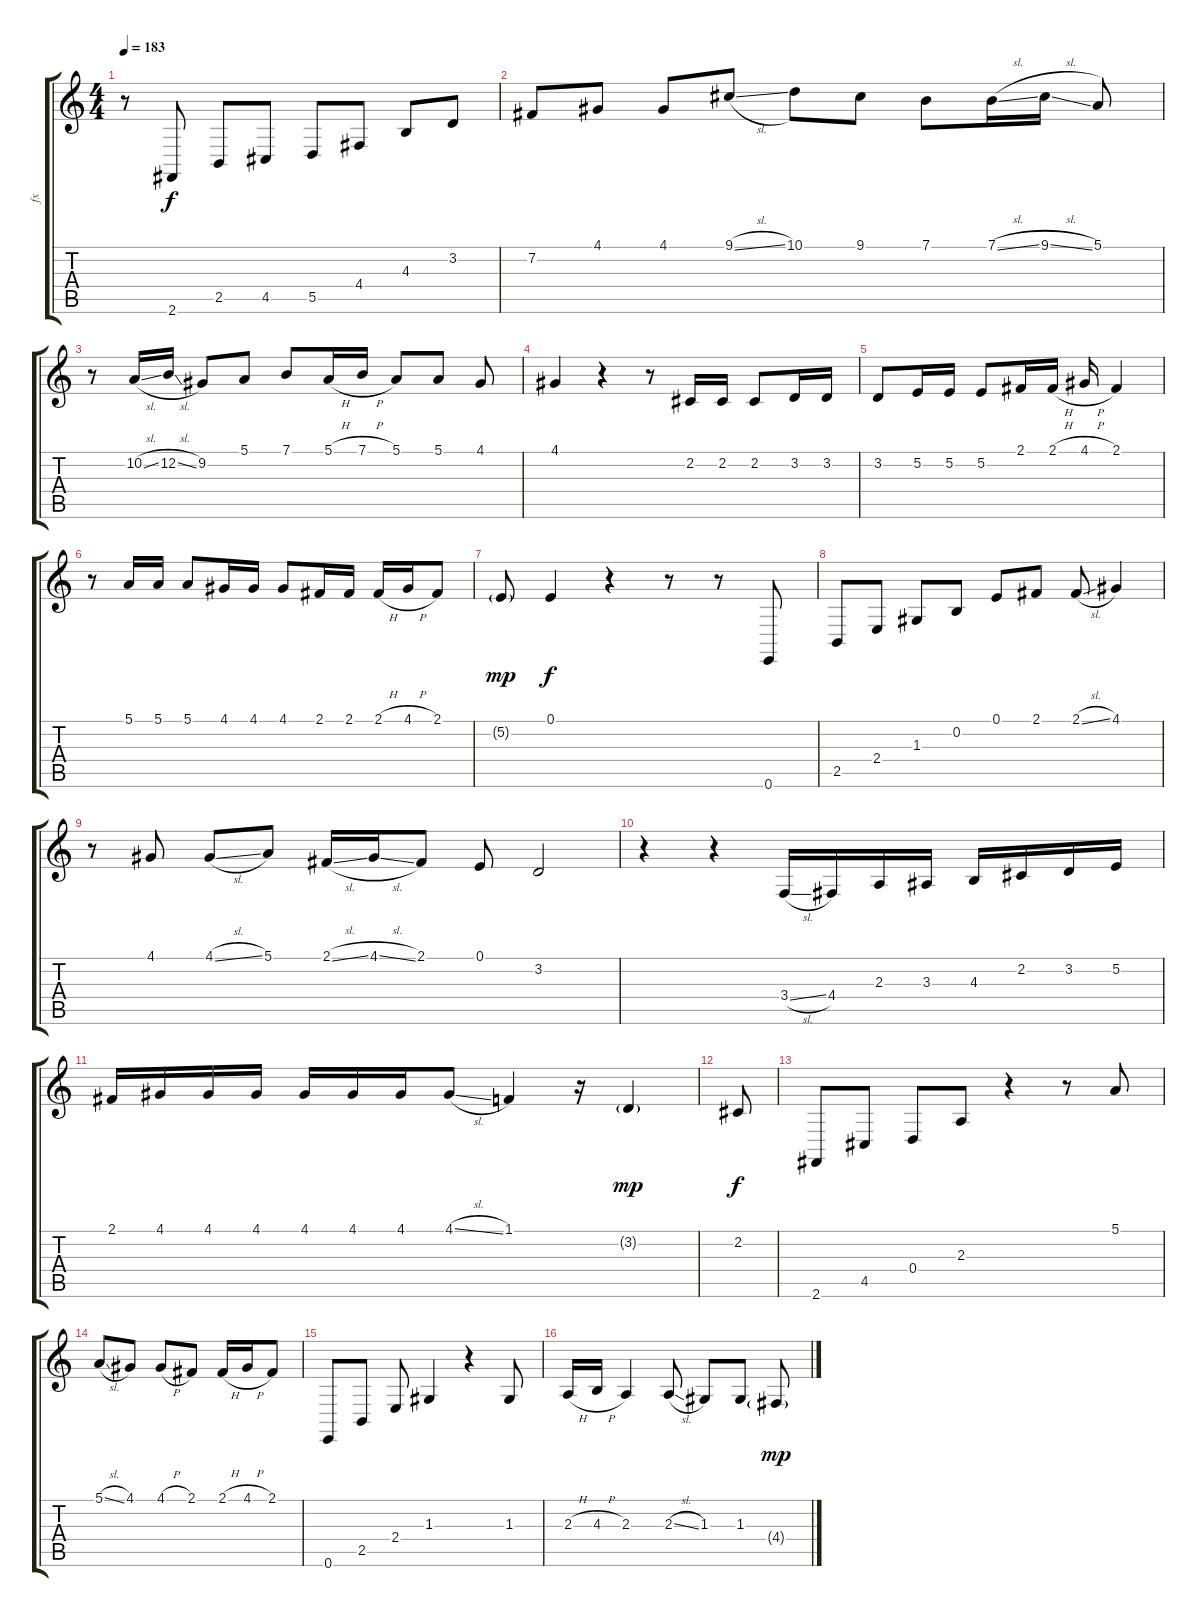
\track ("fx" "fx") {instrument fx6goblins}
\staff {score tabs}
\tuning (E4 B3 G3 D3 A2 E2) {hide}
\ts (4 4)
\tempo 183
\clef g2
\ks c
r.8{dy f} 2.6.8 2.5.8 4.5.8 5.5.8 4.4.8 4.3.8 3.2.8 |
7.2.8 4.1.8 4.1.8 9.1{sl}.8 10.1.8 9.1.8 7.1.8 7.1{sl}.16 9.1{sl}.16 5.1.8 |
r.8 10.2{sl}.16 12.2{sl}.16 9.2.8 5.1.8 7.1.8 5.1{h}.16 7.1{h}.16 5.1.8 5.1.8 4.1.8 |
4.1.4 r.4 r.8 2.2.16 2.2.16 2.2.8 3.2.16 3.2.16 |
3.2.8 5.2.16 5.2.16 5.2.8 2.1.16 2.1{h}.16 4.1{h}.16 2.1.4 |
r.8 5.1.16 5.1.16 5.1.8 4.1.16 4.1.16 4.1.8 2.1.16 2.1.16 2.1{h}.16 4.1{h}.16 2.1.8 |
5.2{g}.8{dy mp} 0.1.4{dy f} r.4 r.8 r.8 0.6.8 |
2.5.8 2.4.8 1.3.8 0.2.8 0.1.8 2.1.8 2.1{sl}.8 4.1.4 |
r.8 4.1.8 4.1{sl}.8 5.1.8 2.1{sl}.16 4.1{sl}.16 2.1.8 0.1.8 3.2.2 |
r.4 r.4 3.4{sl}.16 4.4.16 2.3.16 3.3.16 4.3.16 2.2.16 3.2.16 5.2.16 |
2.1.16 4.1.16 4.1.16 4.1.16 4.1.16 4.1.16 4.1.16 4.1{sl}.8 1.1.4 r.16 3.2{g}.4{dy mp} |
2.2.8{dy f} |
2.6.8 4.5.8 0.4.8 2.3.8 r.4 r.8 5.1.8 |
5.1{sl}.8 4.1.8 4.1{h}.8 2.1.8 2.1{h}.16 4.1{h}.16 2.1.8 |
0.6.8 2.5.8 2.4.8 1.3.4 r.4 1.3.8 |
2.3{h}.16 4.3{h}.16 2.3.4 2.3{sl}.8 1.3.8 1.3.8 4.4{g}.8{dy mp}
